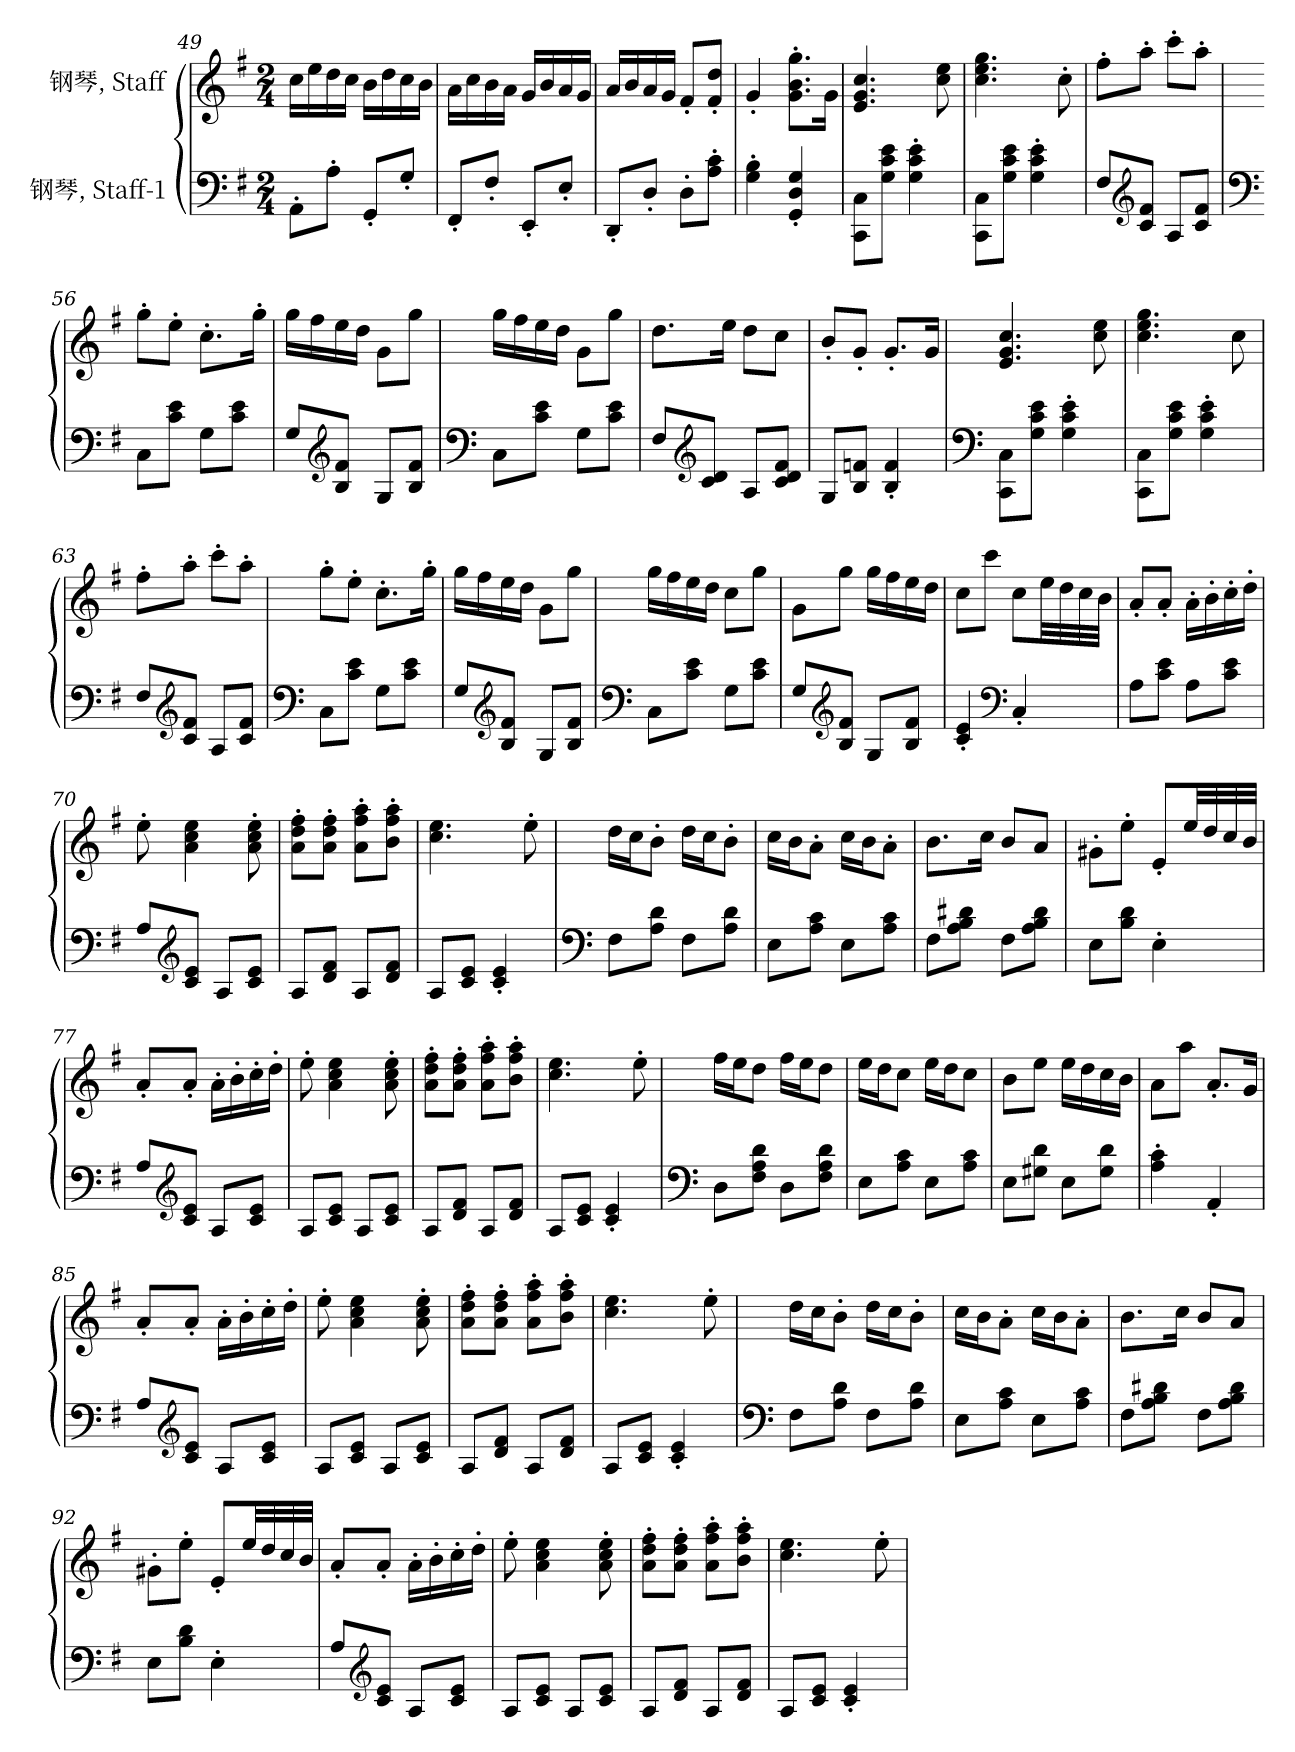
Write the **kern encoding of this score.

**kern	**kern
*part2	*part1
*staff2	*staff1
*I"钢琴, Staff-1	*I"钢琴, Staff
*clefF4	*clefG2
*k[f#]	*k[f#]
*M2/4	*M2/4
=49	=49
8AA'\L	16cc\LL
.	16ee\
8A'\J	16dd\
.	16cc\JJ
8GG'/L	16b\LL
.	16dd\
8G'/J	16cc\
.	16b\JJ
=50	=50
8FF#'/L	16a\LL
.	16cc\
8F#'/J	16b\
.	16a\JJ
8EE'/L	16g/LL
.	16b/
8E'/J	16a/
.	16g/JJ
=51	=51
8DD'/L	16a/LL
.	16b/
8D'/J	16a/
.	16g/JJ
8D'\L	8f#'/L
8A\' 8c\'J	8f#/' 8dd/'J
!!LO:LB:g=z
=52	=52
4G\' 4B\'	4g'/
4GG/' 4D/' 4G/'	8.g\' 8.b\' 8.gg\'L
.	16g\Jk
=53	=53
8CC\ 8C\L	4.e/ 4.g/ 4.cc/
8G\ 8c\ 8e\J	.
4G\' 4c\' 4e\'	.
.	8cc\ 8ee\
=54	=54
8CC\ 8C\L	4.cc\ 4.ee\ 4.gg\
8G\ 8c\ 8e\J	.
4G\' 4c\' 4e\'	.
.	8cc'\
=55	=55
8F#/L	8ff#'\L
*clefG2	*
8c/ 8f#/J	8aa'\J
8A/L	8ccc'\L
8c/ 8f#/J	8aa'\J
=56	=56
*clefF4	*
8C\L	8gg'\L
8c\ 8e\J	8ee'\J
8G\L	8.cc'\L
8c\ 8e\J	.
.	16gg'\Jk
=57	=57
8G/L	16gg\LL
.	16ff#\
*clefG2	*
8B/ 8f#/J	16ee\
.	16dd\JJ
8G/L	8g\L
8B/ 8f#/J	8gg\J
!!LO:LB:g=z
=58	=58
*clefF4	*
8C\L	16gg\LL
.	16ff#\
8c\ 8e\J	16ee\
.	16dd\JJ
8G\L	8g\L
8c\ 8e\J	8gg\J
=59	=59
8F#/L	8.dd\L
*clefG2	*
8c/ 8d/J	.
.	16ee\Jk
8A/L	8dd\L
8c/ 8d/ 8f#/J	8cc\J
=60	=60
8G/L	8b'/L
8B/ 8fn/J	8g'/J
4B/' 4f/'	8.g'/L
.	16g/Jk
=61	=61
*clefF4	*
8CC\ 8C\L	4.e/ 4.g/ 4.cc/
8G\ 8c\ 8e\J	.
4G\' 4c\' 4e\'	.
.	8cc\ 8ee\
=62	=62
8CC\ 8C\L	4.cc\ 4.ee\ 4.gg\
8G\ 8c\ 8e\J	.
4G\' 4c\' 4e\'	.
.	8cc\
=63	=63
8F#/L	8ff#'\L
*clefG2	*
8c/ 8f#/J	8aa'\J
8A/L	8ccc'\L
8c/ 8f#/J	8aa'\J
!!LO:LB:g=z
=64	=64
*clefF4	*
8C\L	8gg'\L
8c\ 8e\J	8ee'\J
8G\L	8.cc'\L
8c\ 8e\J	.
.	16gg'\Jk
=65	=65
8G/L	16gg\LL
.	16ff#\
*clefG2	*
8B/ 8f#/J	16ee\
.	16dd\JJ
8G/L	8g\L
8B/ 8f#/J	8gg\J
=66	=66
*clefF4	*
8C\L	16gg\LL
.	16ff#\
8c\ 8e\J	16ee\
.	16dd\JJ
8G\L	8cc\L
8c\ 8e\J	8gg\J
=67	=67
8G/L	8g\L
*clefG2	*
8B/ 8f#/J	8gg\J
8G/L	16gg\LL
.	16ff#\
8B/ 8f#/J	16ee\
.	16dd\JJ
=68	=68
4c/' 4e/'	8cc\L
.	8ccc\J
*clefF4	*
4C'/	8cc\L
.	32ee\LL
.	32dd\
.	32cc\
.	32b\JJJ
!!LO:PB:g=z
=69	=69
8A\L	8a'/L
8c\ 8e\J	8a'/J
8A\L	16a'\LL
.	16b'\
8c\ 8e\J	16cc'\
.	16dd'\JJ
=70	=70
8A/L	8ee'\
*clefG2	*
8c/ 8e/J	4a\ 4cc\ 4ee\
8A/L	.
8c/ 8e/J	8a\' 8cc\' 8ee\'
=71	=71
8A/L	8a\' 8dd\' 8ff#\'L
8d/ 8f#/J	8a\' 8dd\' 8ff#\'J
8A/L	8a\' 8ff#\' 8aa\'L
8d/ 8f#/J	8b\' 8ff#\' 8aa\'J
=72	=72
8A/L	4.cc\ 4.ee\
8c/ 8e/J	.
4c/' 4e/'	.
.	8ee'\
=73	=73
*clefF4	*
8F#\L	16dd\LL
.	16cc\J
8A\ 8d\J	8b'\J
8F#\L	16dd\LL
.	16cc\J
8A\ 8d\J	8b'\J
=74	=74
8E\L	16cc\LL
.	16b\J
8A\ 8c\J	8a'\J
8E\L	16cc\LL
.	16b\J
8A\ 8c\J	8a'\J
!!LO:LB:g=z
=75	=75
8F#\L	8.b\L
8A\ 8B\ 8d#X\J	.
.	16cc\Jk
8F#\L	8b/L
8A\ 8B\ 8d#\J	8a/J
=76	=76
8E\L	8g#X'\L
8B\ 8d\J	8ee'\J
4E'\	8e'/L
.	32ee/LL
.	32dd/
.	32cc/
.	32b/JJJ
=77	=77
8A/L	8a'/L
*clefG2	*
8c/ 8e/J	8a'/J
8A/L	16a'\LL
.	16b'\
8c/ 8e/J	16cc'\
.	16dd'\JJ
=78	=78
8A/L	8ee'\
8c/ 8e/J	4a\ 4cc\ 4ee\
8A/L	.
8c/ 8e/J	8a\' 8cc\' 8ee\'
=79	=79
8A/L	8a\' 8dd\' 8ff#\'L
8d/ 8f#/J	8a\' 8dd\' 8ff#\'J
8A/L	8a\' 8ff#\' 8aa\'L
8d/ 8f#/J	8b\' 8ff#\' 8aa\'J
=80	=80
8A/L	4.cc\ 4.ee\
8c/ 8e/J	.
4c/' 4e/'	.
.	8ee'\
!!LO:LB:g=z
=81	=81
*clefF4	*
8D\L	16ff#\LL
.	16ee\J
8F#\ 8A\ 8d\J	8dd\J
8D\L	16ff#\LL
.	16ee\J
8F#\ 8A\ 8d\J	8dd\J
=82	=82
8E\L	16ee\LL
.	16dd\J
8A\ 8c\J	8cc\J
8E\L	16ee\LL
.	16dd\J
8A\ 8c\J	8cc\J
=83	=83
8E\L	8b\L
8G#X\ 8d\J	8ee\J
8E\L	16ee\LL
.	16dd\
8G#\ 8d\J	16cc\
.	16b\JJ
=84	=84
4A\' 4c\'	8a\L
.	8aa\J
4AA'/	8.a'/L
.	16g/Jk
=85	=85
8A/L	8a'/L
*clefG2	*
8c/ 8e/J	8a'/J
8A/L	16a'\LL
.	16b'\
8c/ 8e/J	16cc'\
.	16dd'\JJ
=86	=86
8A/L	8ee'\
8c/ 8e/J	4a\ 4cc\ 4ee\
8A/L	.
8c/ 8e/J	8a\' 8cc\' 8ee\'
!!LO:LB:g=z
=87	=87
8A/L	8a\' 8dd\' 8ff#\'L
8d/ 8f#/J	8a\' 8dd\' 8ff#\'J
8A/L	8a\' 8ff#\' 8aa\'L
8d/ 8f#/J	8b\' 8ff#\' 8aa\'J
=88	=88
8A/L	4.cc\ 4.ee\
8c/ 8e/J	.
4c/' 4e/'	.
.	8ee'\
=89	=89
*clefF4	*
8F#\L	16dd\LL
.	16cc\J
8A\ 8d\J	8b'\J
8F#\L	16dd\LL
.	16cc\J
8A\ 8d\J	8b'\J
=90	=90
8E\L	16cc\LL
.	16b\J
8A\ 8c\J	8a'\J
8E\L	16cc\LL
.	16b\J
8A\ 8c\J	8a'\J
=91	=91
8F#\L	8.b\L
8A\ 8B\ 8d#X\J	.
.	16cc\Jk
8F#\L	8b/L
8A\ 8B\ 8d#\J	8a/J
=92	=92
8E\L	8g#X'\L
8B\ 8d\J	8ee'\J
4E'\	8e'/L
.	32ee/LL
.	32dd/
.	32cc/
.	32b/JJJ
!!LO:LB:g=z
=93	=93
8A/L	8a'/L
*clefG2	*
8c/ 8e/J	8a'/J
8A/L	16a'\LL
.	16b'\
8c/ 8e/J	16cc'\
.	16dd'\JJ
=94	=94
8A/L	8ee'\
8c/ 8e/J	4a\ 4cc\ 4ee\
8A/L	.
8c/ 8e/J	8a\' 8cc\' 8ee\'
=95	=95
8A/L	8a\' 8dd\' 8ff#\'L
8d/ 8f#/J	8a\' 8dd\' 8ff#\'J
8A/L	8a\' 8ff#\' 8aa\'L
8d/ 8f#/J	8b\' 8ff#\' 8aa\'J
=96	=96
8A/L	4.cc\ 4.ee\
8c/ 8e/J	.
4c/' 4e/'	.
.	8ee'\
=	=
*-	*-
